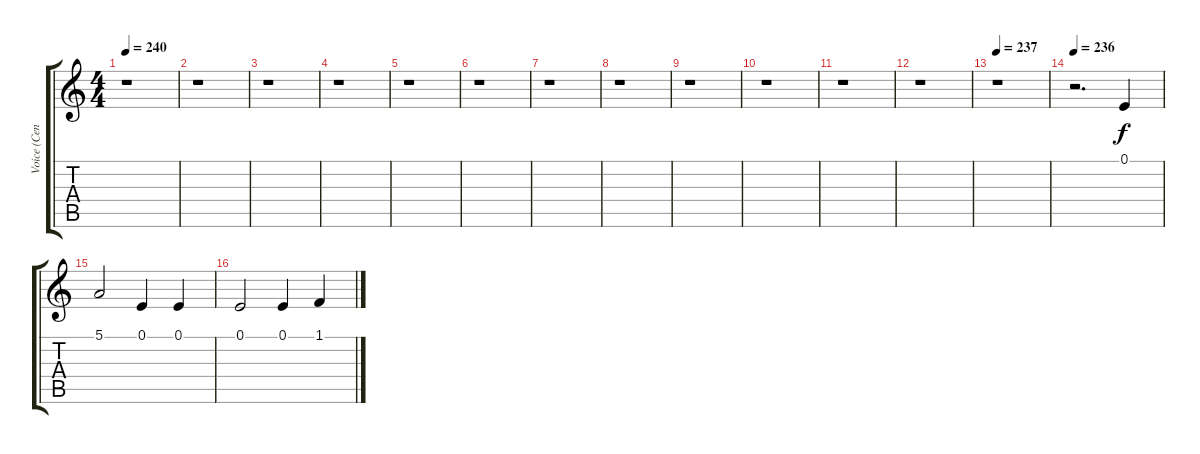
\track ("Voice (Center)" "Voice (Cen") {instrument lead6voice}
\staff {score tabs}
\tuning (E4 B3 G3 D3 A2 E2) {hide}
\ts (4 4)
\tempo 240
\clef g2
\ks c
r.1{dy f} |
r.1 |
r.1 |
r.1 |
r.1 |
r.1 |
r.1 |
r.1 |
r.1 |
r.1 |
r.1 |
r.1 |
\tempo 237
r.1 |
\tempo 236
r.2{d} 0.1.4{balance 16} |
5.1.2 0.1.4 0.1.4 |
0.1.2 0.1.4 1.1.4
